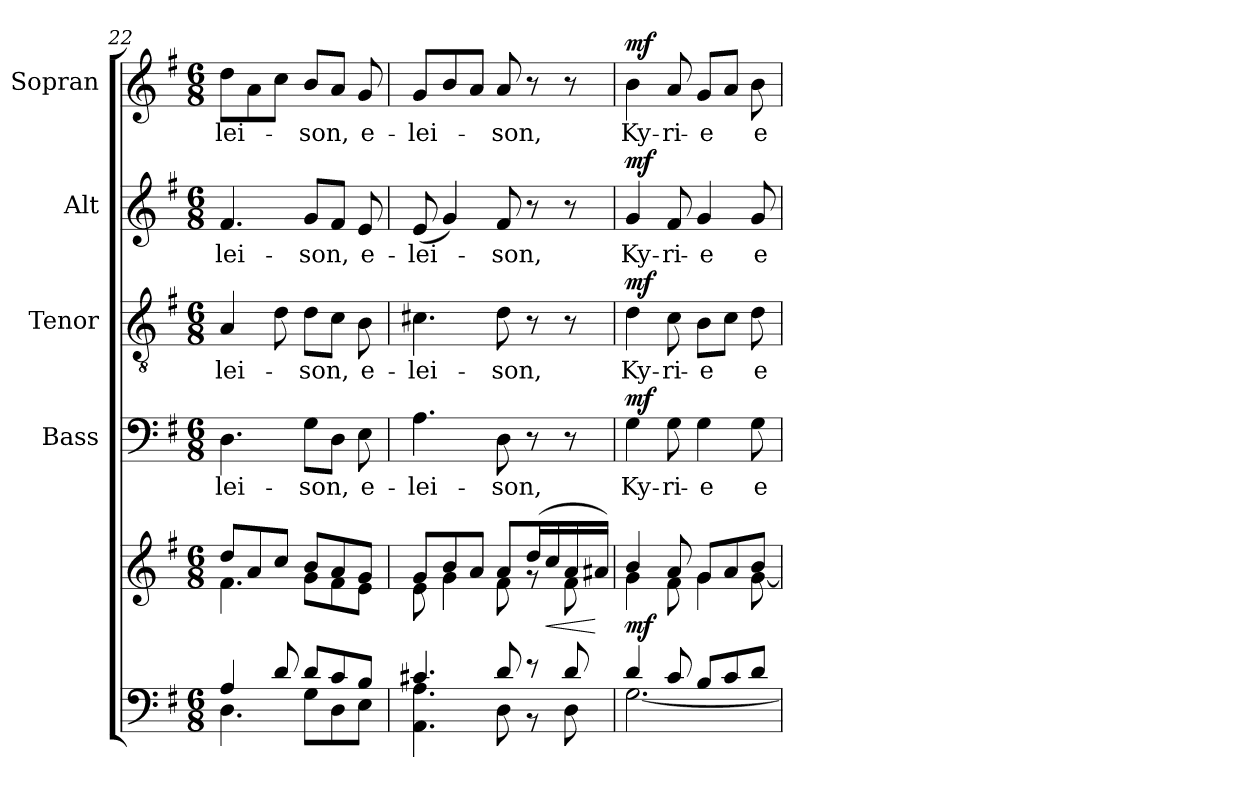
**kern	**kern	**dynam	**kern	**text	**dynam	**kern	**text	**dynam	**kern	**text	**dynam	**kern	**text	**dynam
*part5	*part5	*part5	*part4	*part4	*part4	*part3	*part3	*part3	*part2	*part2	*part2	*part1	*part1	*part1
*staff6	*staff5	*staff5/6	*staff4	*staff4	*staff4	*staff3	*staff3	*staff3	*staff2	*staff2	*staff2	*staff1	*staff1	*staff1
*	*	*	*I"Bass	*	*	*I"Tenor	*	*	*I"Alt	*	*	*I"Sopran	*	*
*	*	*	*I'B.	*	*	*I'T.	*	*	*I'A.	*	*	*I'S.	*	*
*clefF4	*clefG2	*	*clefF4	*	*	*clefGv2	*	*	*clefG2	*	*	*clefG2	*	*
*k[f#]	*k[f#]	*	*k[f#]	*	*	*k[f#]	*	*	*k[f#]	*	*	*k[f#]	*	*
*G:	*G:	*	*G:	*	*	*G:	*	*	*G:	*	*	*G:	*	*
*M6/8	*M6/8	*	*M6/8	*	*	*M6/8	*	*	*M6/8	*	*	*M6/8	*	*
=22	=22	=22	=22	=22	=22	=22	=22	=22	=22	=22	=22	=22	=22	=22
*^	*^	*	*	*	*	*	*	*	*	*	*	*	*	*
!	!	!	!	!	!	!LO:LY:b	!	!	!LO:LY:b	!	!	!LO:LY:b	!	!	!LO:LY:b	!
4A/	4.D\	8dd/L	4.f#\	.	4.D\	-lei-	.	4A/	-lei-	.	4.f#/	-lei-	.	8dd\L	-lei-	.
.	.	8a/	.	.	.	.	.	.	.	.	.	.	.	8a\	.	.
8d/	.	8cc/J	.	.	.	.	.	8d\	.	.	.	.	.	8cc\J	.	.
!	!	!	!	!	!	!LO:LY:b	!	!	!LO:LY:b	!	!	!LO:LY:b	!	!	!LO:LY:b	!
8d/L	8G\L	8b/L	8g\L	.	8G\L	-son,	.	8d\L	-son,	.	8g/L	-son,	.	8b/L	-son,	.
8c/	8D\	8a/	8f#\	.	8D\J	.	.	8c\J	.	.	8f#/J	.	.	8a/J	.	.
!	!	!	!	!	!	!LO:LY:b	!	!	!LO:LY:b	!	!	!LO:LY:b	!	!	!LO:LY:b	!
8B/J	8E\J	8g/J	8e\J	.	8E\	e-	.	8B\	e-	.	8e/	e-	.	8g/	e-	.
=23	=23	=23	=23	=23	=23	=23	=23	=23	=23	=23	=23	=23	=23	=23	=23	=23
!	!	!	!	!	!	!LO:LY:b	!	!	!LO:LY:b	!	!	!LO:LY:b	!	!	!LO:LY:b	!
4.c#X/	4.AA\ 4.A\	8g/L	8e\	.	4.A\	-lei-	.	4.c#X\	-lei-	.	(<8e/	-lei-	.	8g/L	-lei-	.
.	.	8b/	4g\	.	.	.	.	.	.	.	4g/)	.	.	8b/	.	.
.	.	8a/J	.	.	.	.	.	.	.	.	.	.	.	8a/J	.	.
!	!	!	!	!	!	!LO:LY:b	!	!	!LO:LY:b	!	!	!LO:LY:b	!	!	!LO:LY:b	!
8d/	8D\	8a/L	8f#\	.	8D\	-son,	.	8d\	-son,	.	8f#/	-son,	.	8a/	-son,	.
8r	8r	(>16dd/L	8rf	.	8r	.	.	8r	.	.	8r	.	.	8r	.	.
!	!	!	!	!LO:HP:b	!	!	!	!	!	!	!	!	!	!	!	!
.	.	16cc/	.	<	.	.	.	.	.	.	.	.	.	.	.	.
8d/	8D\	16a/	8f#\	.	8r	.	.	8r	.	.	8r	.	.	8r	.	.
.	.	16a#X/JJ)	.	[	.	.	.	.	.	.	.	.	.	.	.	.
=24	=24	=24	=24	=24	=24	=24	=24	=24	=24	=24	=24	=24	=24	=24	=24	=24
!	!	!	!	!LO:DY:b	!	!LO:LY:b	!LO:DY:a	!	!LO:LY:b	!LO:DY:a	!	!LO:LY:b	!LO:DY:a	!	!LO:LY:b	!LO:DY:a
4d/	[<2.G\	4b/	4g\	mf	4G\	Ky-	mf	4d\	Ky-	mf	4g/	Ky-	mf	4b\	Ky-	mf
!	!	!	!	!	!	!LO:LY:b	!	!	!LO:LY:b	!	!	!LO:LY:b	!	!	!LO:LY:b	!
8c/	.	8a/	8f#\	.	8G\	-ri-	.	8c\	-ri-	.	8f#/	-ri-	.	8a/	-ri-	.
!	!	!	!	!	!	!LO:LY:b	!	!	!LO:LY:b	!	!	!LO:LY:b	!	!	!LO:LY:b	!
8B/L	.	8g/L	4g\	.	4G\	-e	.	8B\L	-e	.	4g/	-e	.	8g/L	-e	.
8c/	.	8a/	.	.	.	.	.	8c\J	.	.	.	.	.	8a/J	.	.
!	!	!	!	!	!	!LO:LY:b	!	!	!LO:LY:b	!	!	!LO:LY:b	!	!	!LO:LY:b	!
8d/J	.	8b/J	[<8g\	.	8G\	e-	.	8d\	e-	.	8g/	e-	.	8b\	e-	.
*v	*v	*	*	*	*	*	*	*	*	*	*	*	*	*	*	*
*	*v	*v	*	*	*	*	*	*	*	*	*	*	*	*	*
=	=	=	=	=	=	=	=	=	=	=	=	=	=	=
*-	*-	*-	*-	*-	*-	*-	*-	*-	*-	*-	*-	*-	*-	*-
